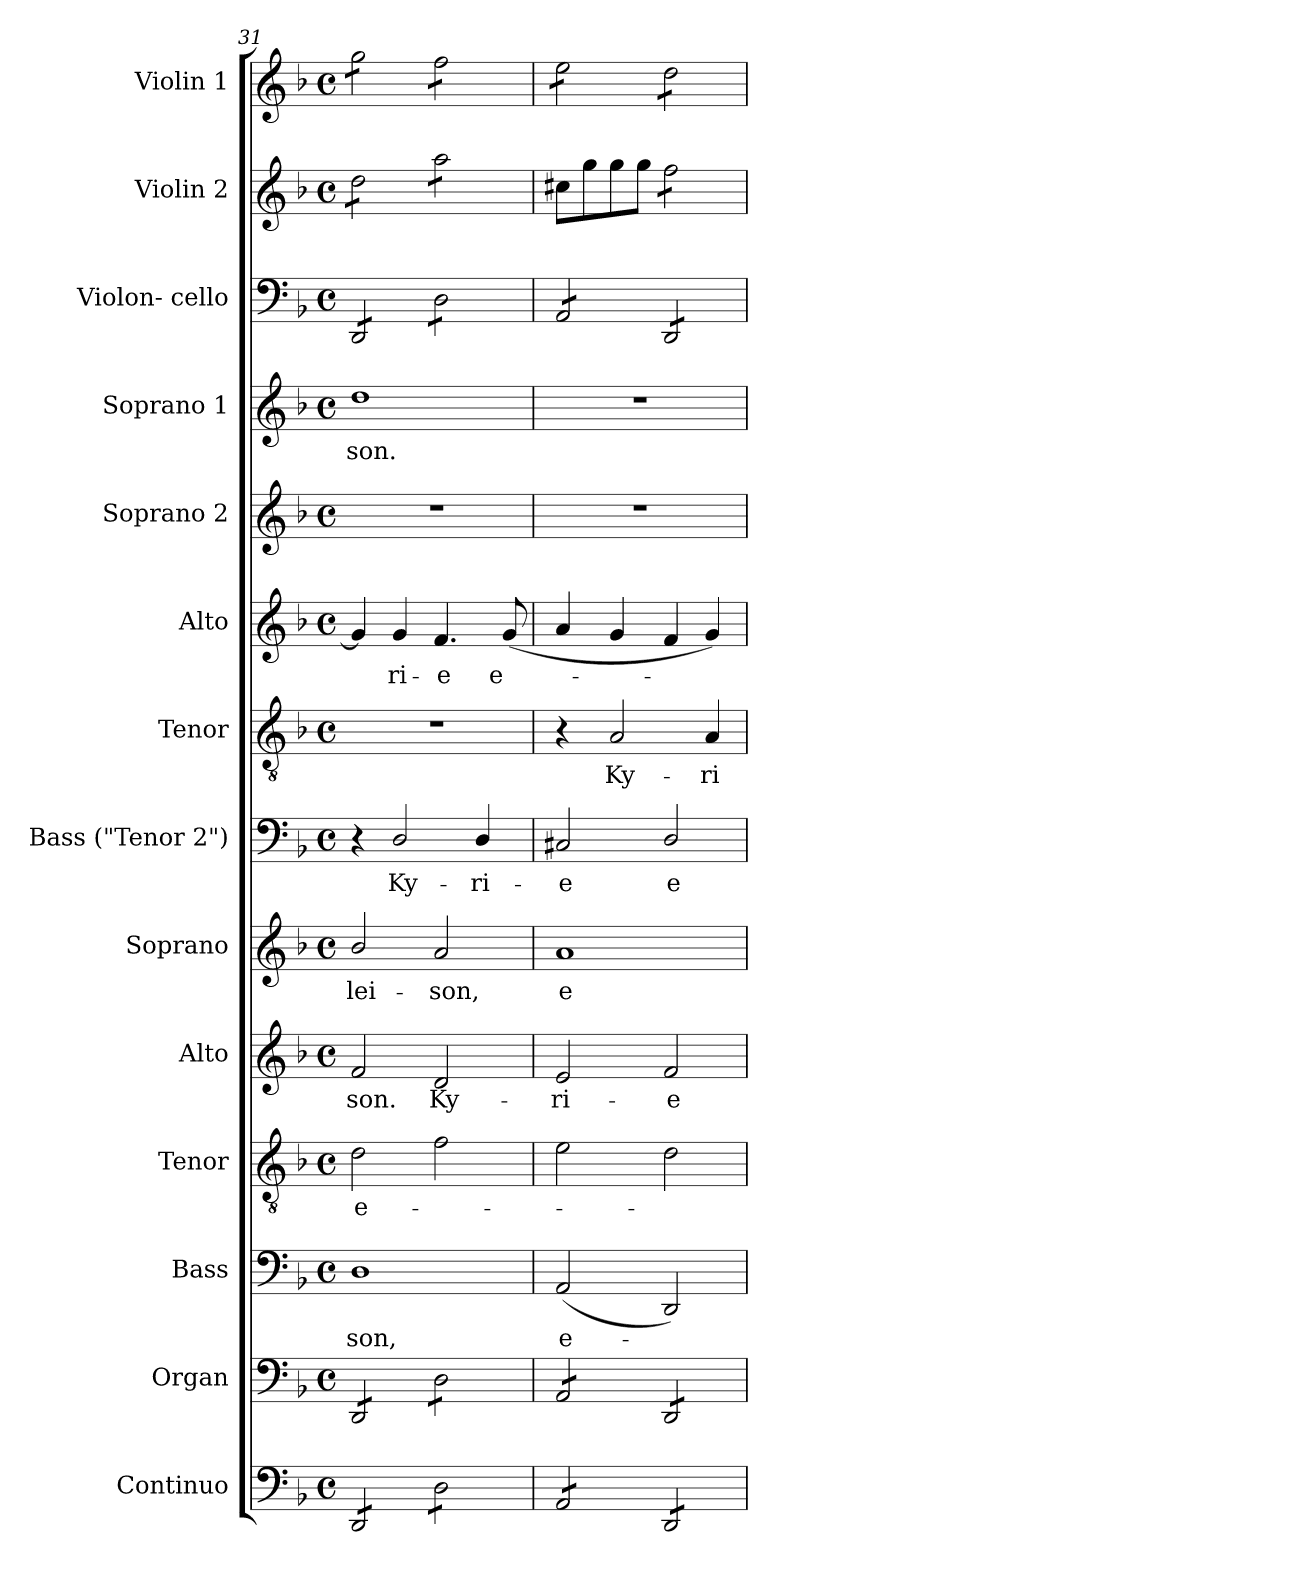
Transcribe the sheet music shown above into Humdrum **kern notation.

**kern	**kern	**kern	**text	**kern	**text	**kern	**text	**kern	**text	**kern	**text	**kern	**text	**kern	**text	**kern	**kern	**text	**kern	**kern	**kern
*part14	*part13	*part12	*part12	*part11	*part11	*part10	*part10	*part9	*part9	*part8	*part8	*part7	*part7	*part6	*part6	*part5	*part4	*part4	*part3	*part2	*part1
*staff14	*staff13	*staff12	*staff12	*staff11	*staff11	*staff10	*staff10	*staff9	*staff9	*staff8	*staff8	*staff7	*staff7	*staff6	*staff6	*staff5	*staff4	*staff4	*staff3	*staff2	*staff1
*I"Continuo	*I"Organ	*I"Bass	*	*I"Tenor	*	*I"Alto	*	*I"Soprano	*	*I"Bass ("Tenor 2")	*	*I"Tenor	*	*I"Alto	*	*I"Soprano 2	*I"Soprano 1	*	*I"Violon- cello	*I"Violin 2	*I"Violin 1
*I'Cont.	*I'Org.	*I'B.	*	*I'T.	*	*I'A.	*	*I'S.	*	*I'B.	*	*I'T.	*	*I'A.	*	*I'S.	*I'S.	*	*I'Vc.	*I'Vln. 2	*I'Vln. 1
*clefF4	*clefF4	*clefF4	*	*clefGv2	*	*clefG2	*	*clefG2	*	*clefF4	*	*clefGv2	*	*clefG2	*	*clefG2	*clefG2	*	*clefF4	*clefG2	*clefG2
*	*	*	*	*ITrd7c12	*	*	*	*	*	*	*	*ITrd7c12	*	*	*	*	*	*	*	*	*
*k[b-]	*k[b-]	*k[b-]	*	*k[b-]	*	*k[b-]	*	*k[b-]	*	*k[b-]	*	*k[b-]	*	*k[b-]	*	*k[b-]	*k[b-]	*	*k[b-]	*k[b-]	*k[b-]
*F:	*F:	*F:	*	*F:	*	*F:	*	*F:	*	*F:	*	*F:	*	*F:	*	*F:	*F:	*	*F:	*F:	*F:
*M4/4	*M4/4	*M4/4	*	*M4/4	*	*M4/4	*	*M4/4	*	*M4/4	*	*M4/4	*	*M4/4	*	*M4/4	*M4/4	*	*M4/4	*M4/4	*M4/4
*met(c)	*met(c)	*met(c)	*	*met(c)	*	*met(c)	*	*met(c)	*	*met(c)	*	*met(c)	*	*met(c)	*	*met(c)	*met(c)	*	*met(c)	*met(c)	*met(c)
=31	=31	=31	=31	=31	=31	=31	=31	=31	=31	=31	=31	=31	=31	=31	=31	=31	=31	=31	=31	=31	=31
!	!	!	!LO:LY:b:color=#000000	!	!	!	!	!	!	!	!	!	!	!	!	!	!	!	!	!	!
!	!	!	!	!	!LO:LY:b:color=#000000	!	!	!	!	!	!	!	!	!	!	!	!	!	!	!	!
!	!	!	!	!	!	!	!LO:LY:b:color=#000000	!	!	!	!	!	!	!	!	!	!	!	!	!	!
!	!	!	!	!	!	!	!	!	!LO:LY:b:color=#000000	!	!	!	!	!	!	!	!	!	!	!	!
!	!	!	!	!	!	!	!	!	!	!	!	!	!	!	!	!	!	!LO:LY:b:color=#000000	!	!	!
*tremolo	*	*	*	*	*	*	*	*	*	*	*	*	*	*	*	*	*	*	*	*	*
*	*tremolo	*	*	*	*	*	*	*	*	*	*	*	*	*	*	*	*	*	*	*	*
*	*	*	*	*	*	*	*	*	*	*	*	*	*	*	*	*	*	*	*tremolo	*	*
*	*	*	*	*	*	*	*	*	*	*	*	*	*	*	*	*	*	*	*	*tremolo	*
*	*	*	*	*	*	*	*	*	*	*	*	*	*	*	*	*	*	*	*	*	*tremolo
8DDi/L	8DDi/L	1Di	-son,	2Di\	e-	2fi/	-son.	2b-i/	-lei-	4r	.	1r	.	4gi/]	.	1r	1ddi	-son.	8DDi/L	8ddi\L	8ggi\L
8DDi/	8DDi/	.	.	.	.	.	.	.	.	.	.	.	.	.	.	.	.	.	8DDi/	8ddi\	8ggi\
!	!	!	!	!	!	!	!	!	!	!	!LO:LY:b:color=#000000	!	!	!	!	!	!	!	!	!	!
!	!	!	!	!	!	!	!	!	!	!	!	!	!	!	!LO:LY:b:color=#000000	!	!	!	!	!	!
8DDi/	8DDi/	.	.	.	.	.	.	.	.	2Di/	Ky-	.	.	4gi/	-ri-	.	.	.	8DDi/	8ddi\	8ggi\
8DDi/J	8DDi/J	.	.	.	.	.	.	.	.	.	.	.	.	.	.	.	.	.	8DDi/J	8ddi\J	8ggi\J
!	!	!	!	!	!	!	!LO:LY:b:color=#000000	!	!	!	!	!	!	!	!	!	!	!	!	!	!
!	!	!	!	!	!	!	!	!	!LO:LY:b:color=#000000	!	!	!	!	!	!	!	!	!	!	!	!
!	!	!	!	!	!	!	!	!	!	!	!	!	!	!	!LO:LY:b:color=#000000	!	!	!	!	!	!
8Di\L	8Di\L	.	.	2Fi\	.	2di/	Ky-	2ai/	-son,	.	.	.	.	4.fi/	-e	.	.	.	8Di\L	8aai\L	8ffi\L
8Di\	8Di\	.	.	.	.	.	.	.	.	.	.	.	.	.	.	.	.	.	8Di\	8aai\	8ffi\
!	!	!	!	!	!	!	!	!	!	!	!LO:LY:b:color=#000000	!	!	!	!	!	!	!	!	!	!
8Di\	8Di\	.	.	.	.	.	.	.	.	4Di/	-ri-	.	.	.	.	.	.	.	8Di\	8aai\	8ffi\
!	!	!	!	!	!	!	!	!	!	!	!	!	!	!	!LO:LY:b:color=#000000	!	!	!	!	!	!
8Di\J	8Di\J	.	.	.	.	.	.	.	.	.	.	.	.	(8gi/	e-	.	.	.	8Di\J	8aai\J	8ffi\J
*	*	*	*	*	*	*	*	*	*	*	*	*	*	*	*	*	*	*	*	*Xtremolo	*
=32	=32	=32	=32	=32	=32	=32	=32	=32	=32	=32	=32	=32	=32	=32	=32	=32	=32	=32	=32	=32	=32
!	!	!	!LO:LY:b:color=#000000	!	!	!	!	!	!	!	!	!	!	!	!	!	!	!	!	!	!
!	!	!	!	!	!	!	!LO:LY:b:color=#000000	!	!	!	!	!	!	!	!	!	!	!	!	!	!
!	!	!	!	!	!	!	!	!	!LO:LY:b:color=#000000	!	!	!	!	!	!	!	!	!	!	!	!
!	!	!	!	!	!	!	!	!	!	!	!LO:LY:b:color=#000000	!	!	!	!	!	!	!	!	!	!
8AAi/L	8AAi/L	(2AAi/	e-	2Ei\	.	2ei/	-ri-	1ai	e-	2C#Xi/	-e	4r	.	4ai/	.	1r	1r	.	8AAi/L	8cc#Xi\L	8eei\L
8AAi/	8AAi/	.	.	.	.	.	.	.	.	.	.	.	.	.	.	.	.	.	8AAi/	8ggi\	8eei\
!	!	!	!	!	!	!	!	!	!	!	!	!	!LO:LY:b:color=#000000	!	!	!	!	!	!	!	!
8AAi/	8AAi/	.	.	.	.	.	.	.	.	.	.	2AAi/	Ky-	4gi/	.	.	.	.	8AAi/	8ggi\	8eei\
8AAi/J	8AAi/J	.	.	.	.	.	.	.	.	.	.	.	.	.	.	.	.	.	8AAi/J	8ggi\J	8eei\J
!	!	!	!	!	!	!	!LO:LY:b:color=#000000	!	!	!	!	!	!	!	!	!	!	!	!	!	!
!	!	!	!	!	!	!	!	!	!	!	!LO:LY:b:color=#000000	!	!	!	!	!	!	!	!	!	!
*	*	*	*	*	*	*	*	*	*	*	*	*	*	*	*	*	*	*	*	*tremolo	*
8DDi/L	8DDi/L	2DDi/)	.	2Di\	.	2fi/	-e	.	.	2Di/	e-	.	.	4fi/	.	.	.	.	8DDi/L	8ffi\L	8ddi\L
8DDi/	8DDi/	.	.	.	.	.	.	.	.	.	.	.	.	.	.	.	.	.	8DDi/	8ffi\	8ddi\
!	!	!	!	!	!	!	!	!	!	!	!	!	!LO:LY:b:color=#000000	!	!	!	!	!	!	!	!
8DDi/	8DDi/	.	.	.	.	.	.	.	.	.	.	4AAi/	-ri-	4gi/)	.	.	.	.	8DDi/	8ffi\	8ddi\
8DDi/J	8DDi/J	.	.	.	.	.	.	.	.	.	.	.	.	.	.	.	.	.	8DDi/J	8ffi\J	8ddi\J
*	*	*	*	*	*	*	*	*	*	*	*	*	*	*	*	*	*	*	*	*	*Xtremolo
*	*	*	*	*	*	*	*	*	*	*	*	*	*	*	*	*	*	*	*	*Xtremolo	*
*	*	*	*	*	*	*	*	*	*	*	*	*	*	*	*	*	*	*	*Xtremolo	*	*
*	*Xtremolo	*	*	*	*	*	*	*	*	*	*	*	*	*	*	*	*	*	*	*	*
*Xtremolo	*	*	*	*	*	*	*	*	*	*	*	*	*	*	*	*	*	*	*	*	*
=	=	=	=	=	=	=	=	=	=	=	=	=	=	=	=	=	=	=	=	=	=
*-	*-	*-	*-	*-	*-	*-	*-	*-	*-	*-	*-	*-	*-	*-	*-	*-	*-	*-	*-	*-	*-
